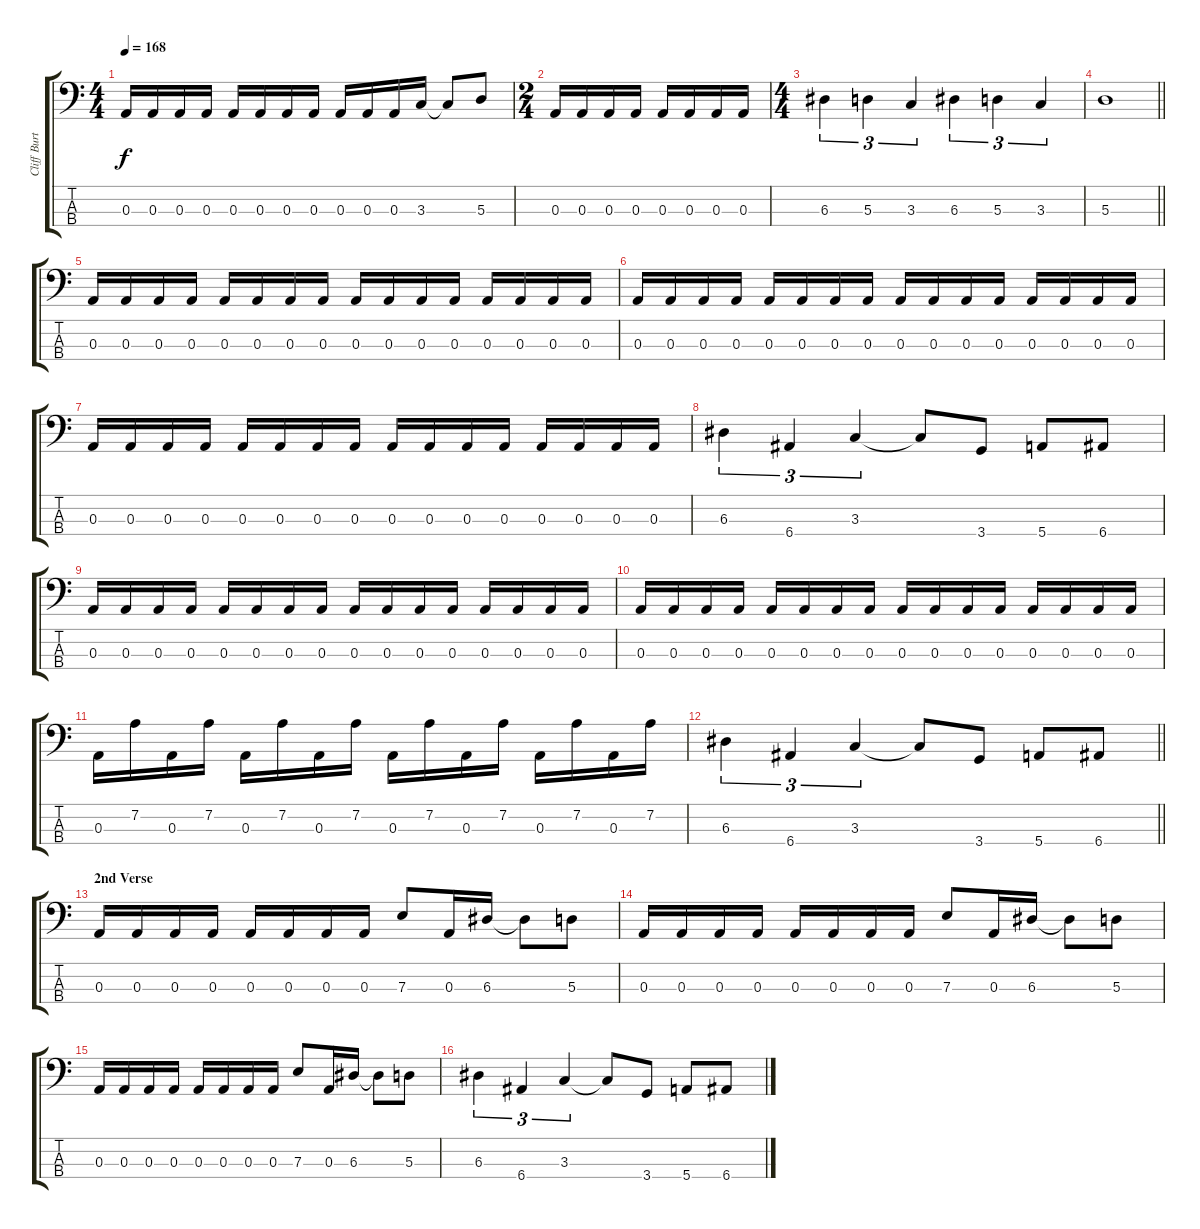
\track ("Cliff Burton" "Cliff Burt") {instrument electricbassfinger}
\staff {score tabs}
\tuning (G2 D2 A1 E1) {hide}
\ts (4 4)
\tempo 168
\clef f4
\ks aminor
0.3.16{dy f} 0.3.16 0.3.16 0.3.16 0.3.16 0.3.16 0.3.16 0.3.16 0.3.16 0.3.16 0.3.16 3.3.16 3.3{t}.8 5.3.8 |
\ts (2 4)
0.3.16 0.3.16 0.3.16 0.3.16 0.3.16 0.3.16 0.3.16 0.3.16 |
\ts (4 4)
6.3.4{tu (3 2)} 5.3.4{tu (3 2)} 3.3.4{tu (3 2)} 6.3.4{tu (3 2)} 5.3.4{tu (3 2)} 3.3.4{tu (3 2)} |
\barLineRight lightlight
5.3.1 |
0.3.16 0.3.16 0.3.16 0.3.16 0.3.16 0.3.16 0.3.16 0.3.16 0.3.16 0.3.16 0.3.16 0.3.16 0.3.16 0.3.16 0.3.16 0.3.16 |
0.3.16 0.3.16 0.3.16 0.3.16 0.3.16 0.3.16 0.3.16 0.3.16 0.3.16 0.3.16 0.3.16 0.3.16 0.3.16 0.3.16 0.3.16 0.3.16 |
0.3.16 0.3.16 0.3.16 0.3.16 0.3.16 0.3.16 0.3.16 0.3.16 0.3.16 0.3.16 0.3.16 0.3.16 0.3.16 0.3.16 0.3.16 0.3.16 |
6.3.4{tu (3 2)} 6.4.4{tu (3 2)} 3.3.4{tu (3 2)} 3.3{t}.8 3.4.8 5.4.8 6.4.8 |
0.3.16 0.3.16 0.3.16 0.3.16 0.3.16 0.3.16 0.3.16 0.3.16 0.3.16 0.3.16 0.3.16 0.3.16 0.3.16 0.3.16 0.3.16 0.3.16 |
0.3.16 0.3.16 0.3.16 0.3.16 0.3.16 0.3.16 0.3.16 0.3.16 0.3.16 0.3.16 0.3.16 0.3.16 0.3.16 0.3.16 0.3.16 0.3.16 |
0.3.16 7.2.16 0.3.16 7.2.16 0.3.16 7.2.16 0.3.16 7.2.16 0.3.16 7.2.16 0.3.16 7.2.16 0.3.16 7.2.16 0.3.16 7.2.16 |
\barLineRight lightlight
6.3.4{tu (3 2)} 6.4.4{tu (3 2)} 3.3.4{tu (3 2)} 3.3{t}.8 3.4.8 5.4.8 6.4.8 |
\section ("" "2nd Verse")
0.3.16 0.3.16 0.3.16 0.3.16 0.3.16 0.3.16 0.3.16 0.3.16 7.3.8 0.3.16 6.3.16 6.3{t}.8 5.3.8 |
0.3.16 0.3.16 0.3.16 0.3.16 0.3.16 0.3.16 0.3.16 0.3.16 7.3.8 0.3.16 6.3.16 6.3{t}.8 5.3.8 |
0.3.16 0.3.16 0.3.16 0.3.16 0.3.16 0.3.16 0.3.16 0.3.16 7.3.8 0.3.16 6.3.16 6.3{t}.8 5.3.8 |
6.3.4{tu (3 2)} 6.4.4{tu (3 2)} 3.3.4{tu (3 2)} 3.3{t}.8 3.4.8 5.4.8 6.4.8
